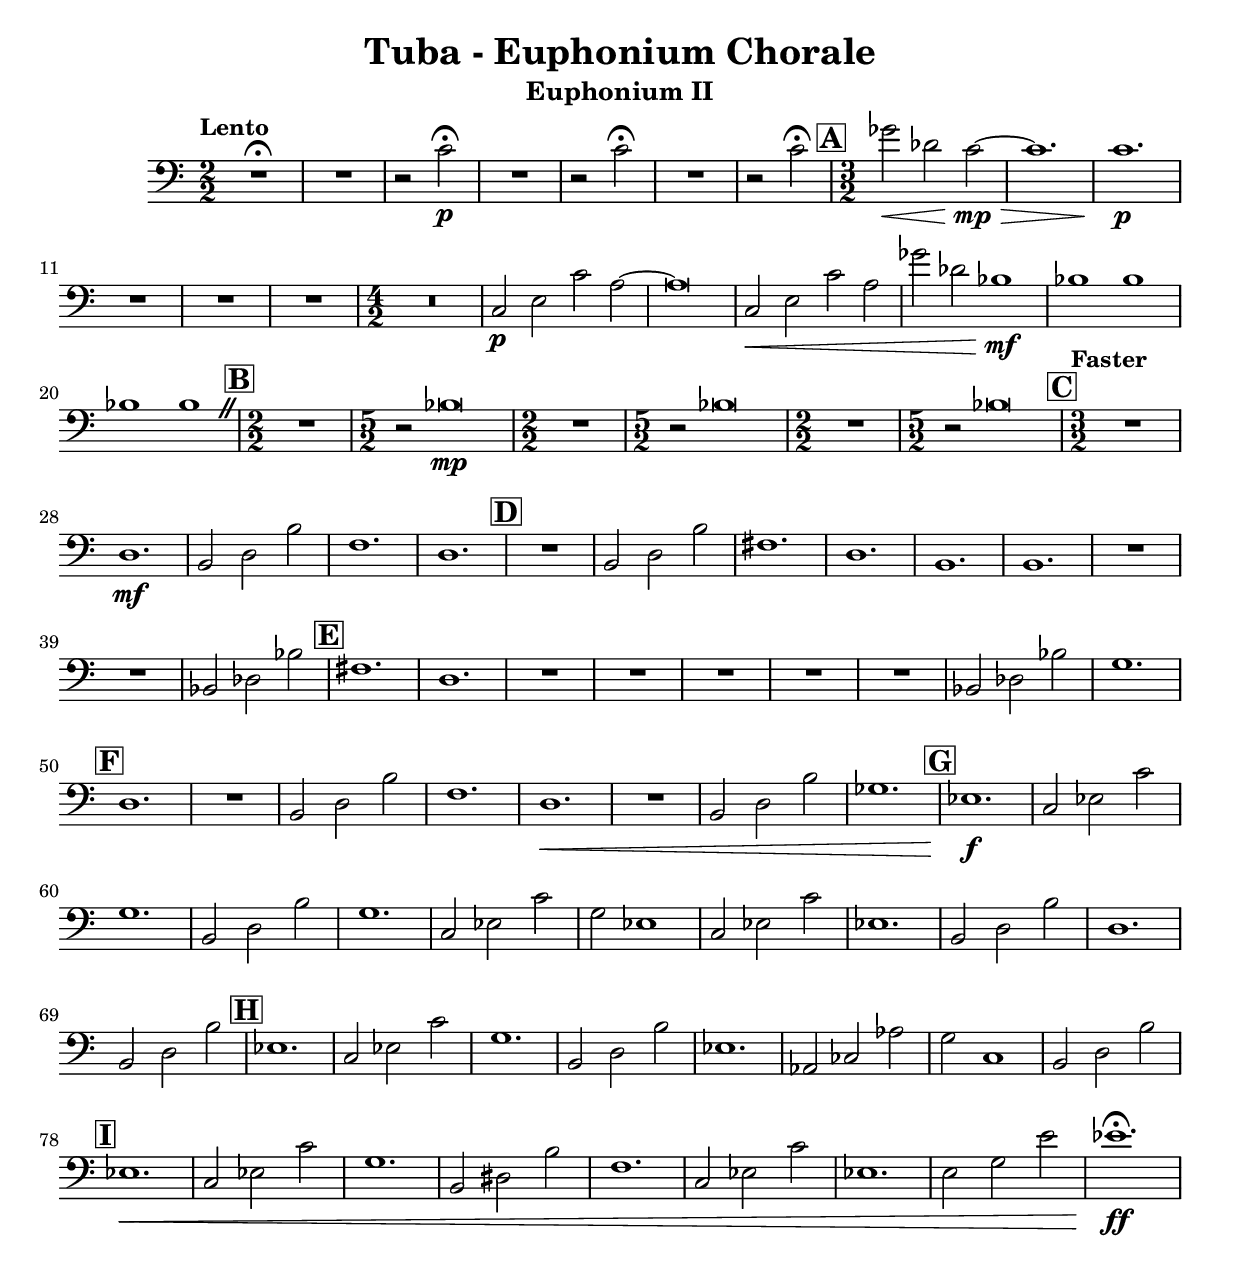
\version "2.18.2"
\language "english"

\header {
  title = "Tuba - Euphonium Chorale"
  instrument = "Euphonium II"
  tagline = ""
}

euphtwo = 
  \relative c {
    \clef "bass"
    \time 2/2
    \numericTimeSignature
    
    \override Score.RehearsalMark.outside-staff-priority = #1
    \override BreathingSign.text = \markup { \musicglyph #"scripts.caesura.straight" }
    \set Score.markFormatter = #format-mark-box-alphabet
    
    R1\fermataMarkup | R1 |  r2 c'\p \fermata | R1 | r2 c \fermata | R1 | r2 c \fermata %{\mark%} |
    
    \time 3/2
    
    gf'2\< df c\mp\>~ | c1. | c\p | R1.*3 |
    
    \time 4/2
    
    R\breve | c,2\p e c' a~ | a\breve | c,2\< e c' a | gf' df bf1\mf |
    bf bf | bf bf\breathe %{\mark%} |
    
    %R | c,2 e c' a~ | a r g1\< | a~ a~\mf\> | a\breve~ | a\breve\breathe \mark |
    
    \time 2/2 R1\! | \time 5/2 r2 bf\breve\mp |
    
    \time 2/2 R1 | \time 5/2 r2 bf\breve |
    
    \time 2/2 R1 | \time 5/2 r2 bf\breve%{\mark%} |
    
    \time 3/2 R1. |  d,1.\mf | b2 d b' | f1. | d%{\mark%} | R | b2 d b' |
    fs1. | d | b | b | R | R | bf2 df bf'%{\mark%} | 
    
    fs1. | d | R1.*5 | bf2 df bf' | g1.%{\mark%} 
    
    | d | R | b2 d b' | f1. |
    d\< | R | b2 d b' | gf1.%{\mark%} |
    
    %Transposed Reiteration
    ef1.\f | c2 ef c' | g1. | b,2 d b' | g1. | c,2 ef c' | g ef1 | c2 ef c' | 
    ef,1. | b2 d b' | d,1. | b2 d b' | 
    
    ef,1. | c2 ef c' | g1. | b,2 d b' | ef,1. | af,2 cf af' | g2 c,1 |  b2 d b' |
    ef,1.\< | c2 ef c' | g1. | b,2 ds b' | f1. | c2 ef c' | ef,1. | e2 g e' | ef1.\ff\fermata |
    %fs1. |  d1. | b2 d b' | f1. | d | R | R | bf2 df bf' | g1. | 
  }
  
{\new Staff 
 <<
   \new Voice %\version "2.18.2"
%\language "english"
{

\override Score.RehearsalMark.outside-staff-priority = #1

\tempo "Lento"
s1 * 7 \mark \default 
s1. * 6 s\breve * 7 \mark \default
s2 * 3 s1 * 3 s\breve * 3 \mark \default \tempo "Faster"
s1. * 5 \mark \default
s1. * 9 \mark \default
s1. * 9 \mark \default
s1. * 8 \mark \default 
s1. * 12 \mark \default
s1. * 8 \mark \default

}

   \euphtwo
  >>
}